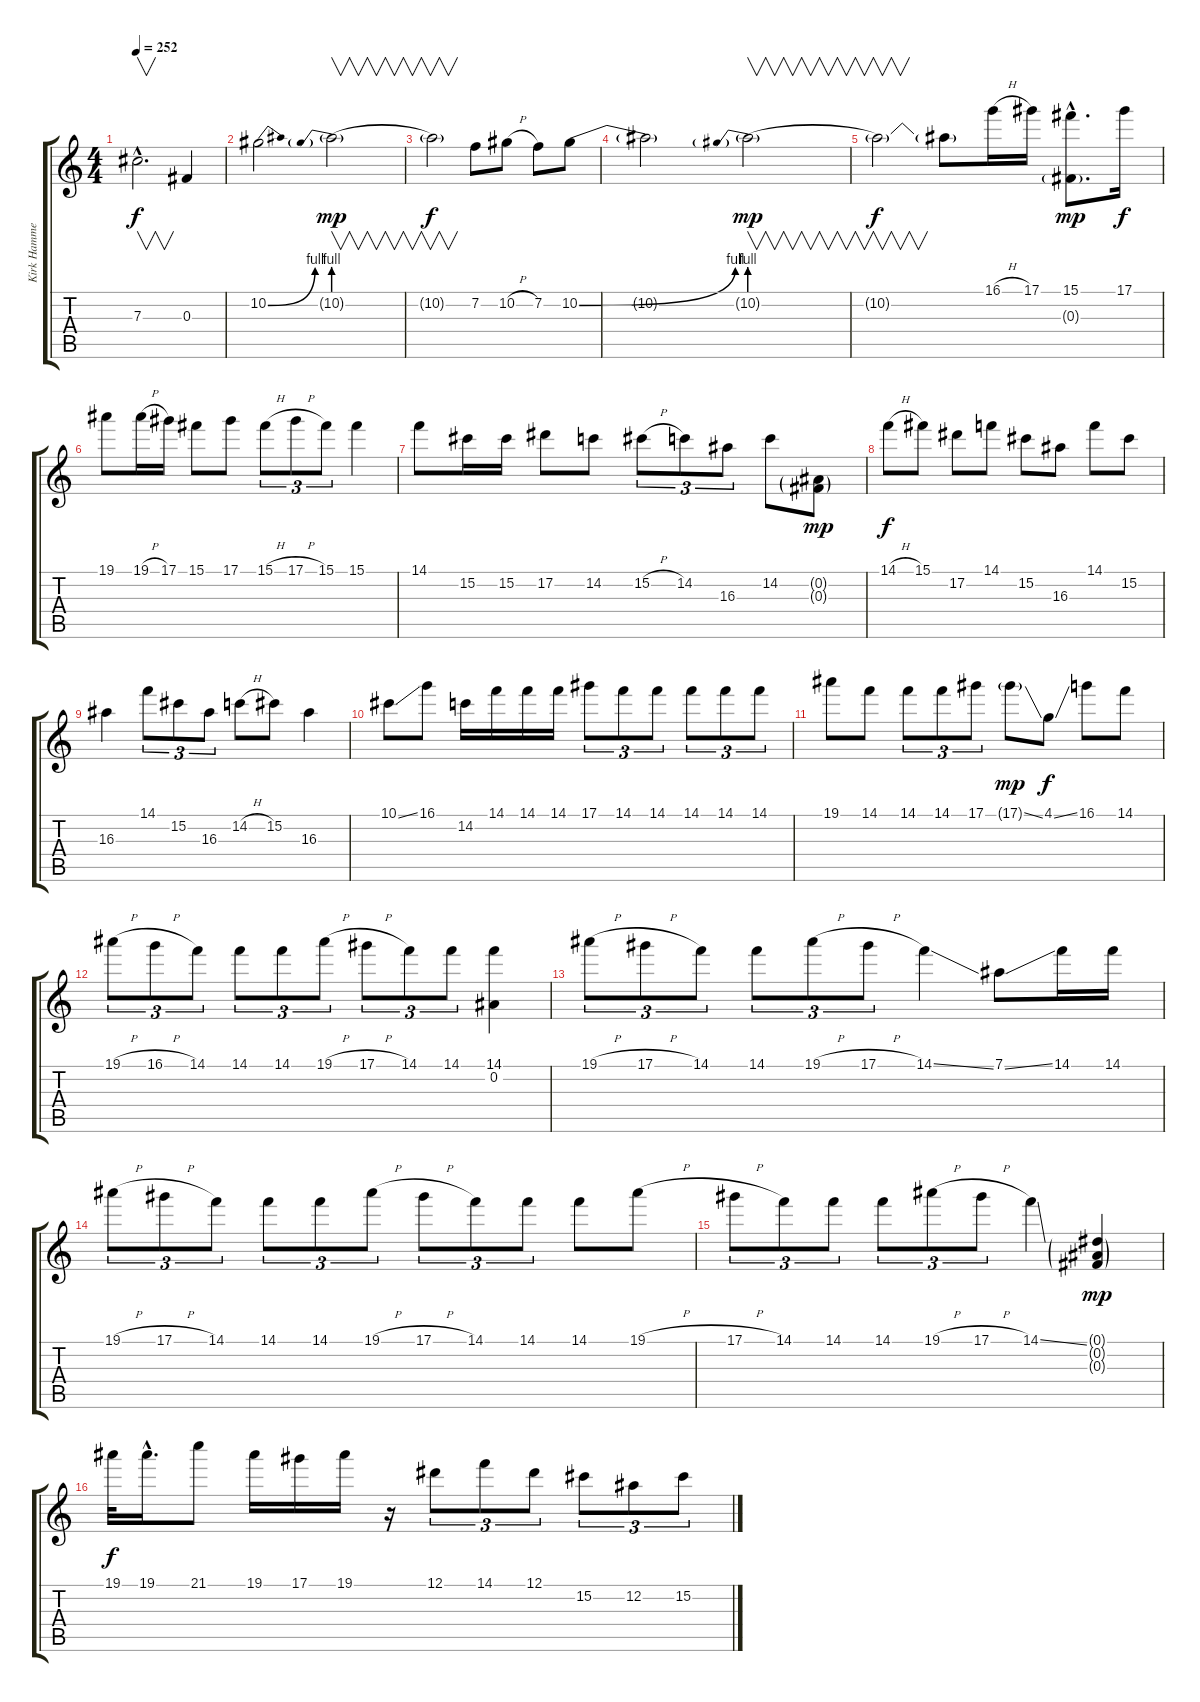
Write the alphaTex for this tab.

\track ("Kirk Hammett (Distortion Guitar)" "Kirk Hamme") {instrument overdrivenguitar}
\staff {score tabs}
\tuning (Eb4 Bb3 Gb3 Db3 Ab2 Eb2) {hide}
\ts (4 4)
\tempo 252
\clef g2
\ks c
7.3{hac t}.2{v d dy f} 0.3.4 |
10.2{be (bend 0 0 60 4)}.2 10.2{be (prebend 0 4 60 4) g}.2{v dy mp} |
10.2{t}.2{v dy f} 7.2.8 10.2{h}.8 7.2.8 10.2{be (bend 0 0 60 4)}.8 |
10.2{t}.2 10.2{be (prebend 0 4 60 4) g}.2{v dy mp} |
10.2{t}.2{v dy f} 10.2{t}.8 16.1{h}.16 17.1.16 (15.1{hac} 0.3{g hac}).8{d dy mp} 17.1.16{dy f} |
19.1.8 19.1{h}.16 17.1.16 15.1.8 17.1.8 15.1{h}.8{tu (3 2)} 17.1{h}.8{tu (3 2)} 15.1.8{tu (3 2)} 15.1.4 |
14.1.8 15.2.16 15.2.16 17.2.8 14.2.8 15.2{h}.8{tu (3 2)} 14.2.8{tu (3 2)} 16.3.8{tu (3 2)} 14.2.8 (0.2{g} 0.3{g}).8{dy mp} |
14.1{h}.8{dy f} 15.1.8 17.2.8 14.1.8 15.2.8 16.3.8 14.1.8 15.2.8 |
16.3.4 14.1.8{tu (3 2)} 15.2.8{tu (3 2)} 16.3.8{tu (3 2)} 14.2{h}.8 15.2.8 16.3.4 |
10.1{ss}.8 16.1.8 14.2.16 14.1.16 14.1.16 14.1.16 17.1.8{tu (3 2)} 14.1.8{tu (3 2)} 14.1.8{tu (3 2)} 14.1.8{tu (3 2)} 14.1.8{tu (3 2)} 14.1.8{tu (3 2)} |
19.1.8 14.1.8 14.1.8{tu (3 2)} 14.1.8{tu (3 2)} 17.1.8{tu (3 2)} 17.1{ss g}.8{dy mp} 4.1{ss}.8{dy f} 16.1.8 14.1.8 |
19.1{h}.8{tu (3 2)} 16.1{h}.8{tu (3 2)} 14.1.8{tu (3 2)} 14.1.8{tu (3 2)} 14.1.8{tu (3 2)} 19.1{h}.8{tu (3 2)} 17.1{h}.8{tu (3 2)} 14.1.8{tu (3 2)} 14.1.8{tu (3 2)} (14.1 0.2).4 |
19.1{h}.8{tu (3 2)} 17.1{h}.8{tu (3 2)} 14.1.8{tu (3 2)} 14.1.8{tu (3 2)} 19.1{h}.8{tu (3 2)} 17.1{h}.8{tu (3 2)} 14.1{ss}.4 7.1{ss}.8 14.1.16 14.1.16 |
19.1{h}.8{tu (3 2)} 17.1{h}.8{tu (3 2)} 14.1.8{tu (3 2)} 14.1.8{tu (3 2)} 14.1.8{tu (3 2)} 19.1{h}.8{tu (3 2)} 17.1{h}.8{tu (3 2)} 14.1.8{tu (3 2)} 14.1.8{tu (3 2)} 14.1.8 19.1{h}.8 |
17.1{h}.8{tu (3 2)} 14.1.8{tu (3 2)} 14.1.8{tu (3 2)} 14.1.8{tu (3 2)} 19.1{h}.8{tu (3 2)} 17.1{h}.8{tu (3 2)} 14.1{ss}.4 (0.1{g} 0.2{g} 0.3{g}).4{dy mp} |
19.1.32{dy f} 19.1{hac}.16{d} 21.1.8 19.1.16 17.1.16 19.1.16 r.16 12.1.8{tu (3 2)} 14.1.8{tu (3 2)} 12.1.8{tu (3 2)} 15.2.8{tu (3 2)} 12.2.8{tu (3 2)} 15.2.8{tu (3 2)}
